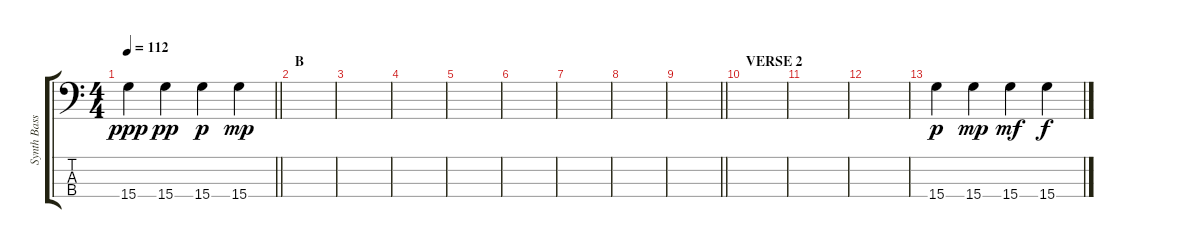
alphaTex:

\track ("Synth Bass" "Synth Bass") {instrument synthbass1}
\staff {score tabs}
\tuning (G2 D2 A1 E1) {hide}
\ts (4 4)
\tempo 112
\clef f4
\barLineRight lightlight
\ks c
15.4.4{dy ppp} 15.4.4{dy pp} 15.4.4{dy p} 15.4.4{dy mp} |
\section ("" "B")
|
|
|
|
|
|
|
\barLineRight lightlight
|
\section ("" "VERSE 2")
|
|
|
15.4.4{dy p} 15.4.4{dy mp} 15.4.4{dy mf} 15.4.4{dy f}
